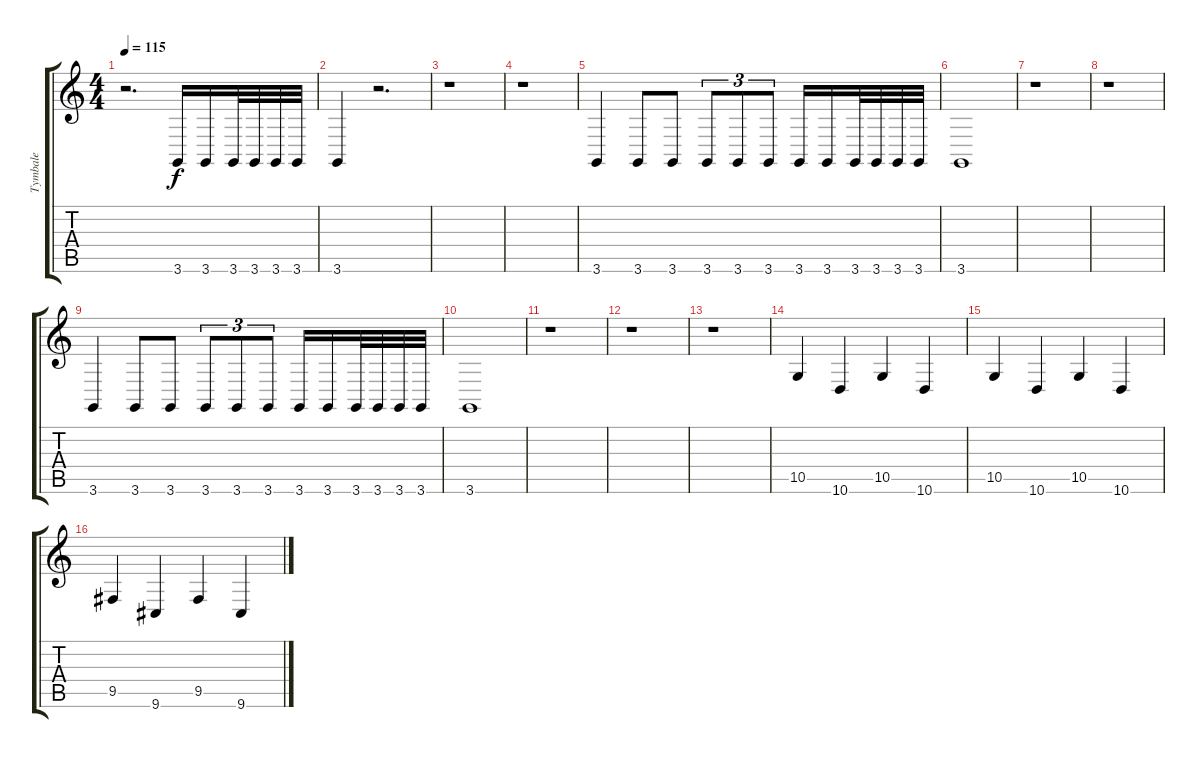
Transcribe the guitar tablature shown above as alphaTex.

\track ("Tymbale" "Tymbale") {instrument bassoon}
\staff {score tabs}
\tuning (E4 B3 G3 D3 A2 E2) {hide}
\ts (4 4)
\section ("" "")
\tempo 115
\clef g2
\ks c
r.2{d dy f instrument bassoon} 3.6.16{instrument timpani} 3.6.16 3.6.32 3.6.32 3.6.32 3.6.32 |
3.6.4{instrument timpani} r.2{d} |
r.1 |
r.1 |
3.6.4{instrument timpani} 3.6.8 3.6.8 3.6.8{tu (3 2)} 3.6.8{tu (3 2)} 3.6.8{tu (3 2)} 3.6.16 3.6.16 3.6.32 3.6.32 3.6.32 3.6.32 |
3.6.1{instrument timpani} |
r.1 |
r.1 |
3.6.4{instrument timpani} 3.6.8 3.6.8 3.6.8{tu (3 2)} 3.6.8{tu (3 2)} 3.6.8{tu (3 2)} 3.6.16 3.6.16 3.6.32 3.6.32 3.6.32 3.6.32 |
3.6.1{instrument timpani} |
r.1 |
r.1 |
r.1 |
\section ("" "")
10.5.4{instrument timpani} 10.6.4 10.5.4 10.6.4 |
10.5.4{instrument timpani} 10.6.4 10.5.4 10.6.4 |
9.5.4{instrument timpani} 9.6.4 9.5.4 9.6.4
